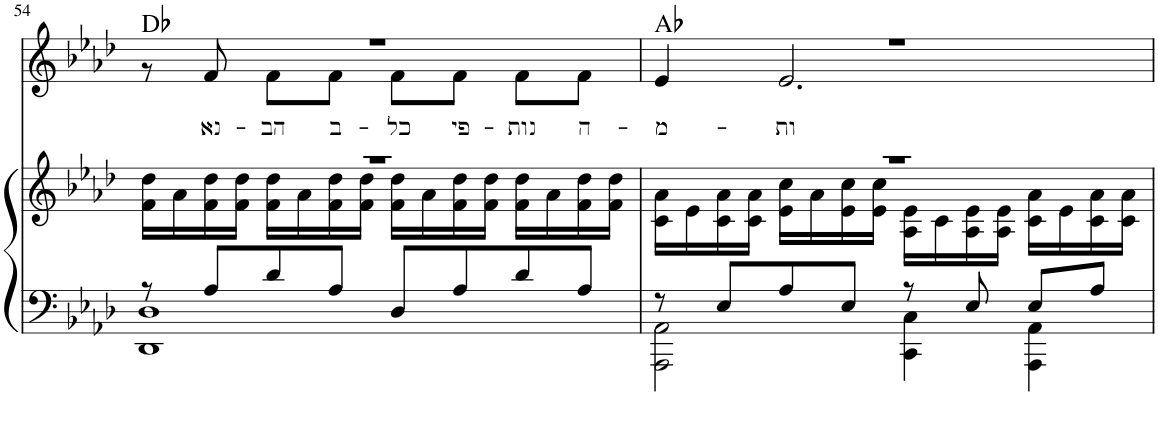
**kern	**kern	**kern	**text	**harte
*part2	*part2	*part1	*part1	*part1
*staff3	*staff2	*staff1	*staff1	*
*I"Piano	*	*I"Canto	*	*
*I'Pno	*	*	*	*
!!LO:PB:g=z
*clefF4	*clefG2	*clefG2	*	*
*k[b-e-a-d-]	*k[b-e-a-d-]	*k[b-e-a-d-]	*	*
*M4/4	*M4/4	*M4/4	*	*
*met(c)	*met(c)	*met(c)	*	*
=54	=54	=54	=54	=54
*^	*^	*^	*	*
8r	1DD- 1D-	1r	16f\ 16dd-\LL	1r	8r	.	Db:maj
.	.	.	16a-\	.	.	.	.
!	!	!	!	!	!	!LO:LY:b	!
8A-/L	.	.	16f\ 16dd-\	.	8f/	נא-	.
.	.	.	16f\ 16dd-\JJ	.	.	.	.
!	!	!	!	!	!	!LO:LY:b	!
8d-/	.	.	16f\ 16dd-\LL	.	8f\L	-הב	.
.	.	.	16a-\	.	.	.	.
!	!	!	!	!	!	!LO:LY:b	!
8A-/J	.	.	16f\ 16dd-\	.	8f\J	ב-	.
.	.	.	16f\ 16dd-\JJ	.	.	.	.
!	!	!	!	!	!	!LO:LY:b	!
8D-/L	.	.	16f\ 16dd-\LL	.	8f\L	-כל	.
.	.	.	16a-\	.	.	.	.
!	!	!	!	!	!	!LO:LY:b	!
8A-/	.	.	16f\ 16dd-\	.	8f\J	פי-	.
.	.	.	16f\ 16dd-\JJ	.	.	.	.
!	!	!	!	!	!	!LO:LY:b	!
8d-/	.	.	16f\ 16dd-\LL	.	8f\L	-נות	.
.	.	.	16a-\	.	.	.	.
!	!	!	!	!	!	!LO:LY:b	!
8A-/J	.	.	16f\ 16dd-\	.	8f\J	ה-	.
.	.	.	16f\ 16dd-\JJ	.	.	.	.
=55	=55	=55	=55	=55	=55	=55	=55
!	!	!	!	!	!	!LO:LY:b	!
8r	2AAA-\ 2AA-\	1r	16c\ 16a-\LL	1r	4e-/	-מ-	Ab:maj
.	.	.	16e-\	.	.	.	.
8E-/L	.	.	16c\ 16a-\	.	.	.	.
.	.	.	16c\ 16a-\JJ	.	.	.	.
!	!	!	!	!	!	!LO:LY:b	!
8A-/	.	.	16e-\ 16cc\LL	.	2.e-/	-ות	.
.	.	.	16a-\	.	.	.	.
8E-/J	.	.	16e-\ 16cc\	.	.	.	.
.	.	.	16e-\ 16cc\JJ	.	.	.	.
8r	4CC\ 4C\	.	16A-\ 16e-\LL	.	.	.	.
.	.	.	16c\	.	.	.	.
8E-/	.	.	16A-\ 16e-\	.	.	.	.
.	.	.	16A-\ 16e-\JJ	.	.	.	.
8E-/L	4AAA-\ 4AA-\	.	16c\ 16a-\LL	.	.	.	.
.	.	.	16e-\	.	.	.	.
8A-/J	.	.	16c\ 16a-\	.	.	.	.
.	.	.	16c\ 16a-\JJ	.	.	.	.
*v	*v	*	*	*v	*v	*	*
*	*v	*v	*	*	*
=	=	=	=	=
*-	*-	*-	*-	*-
